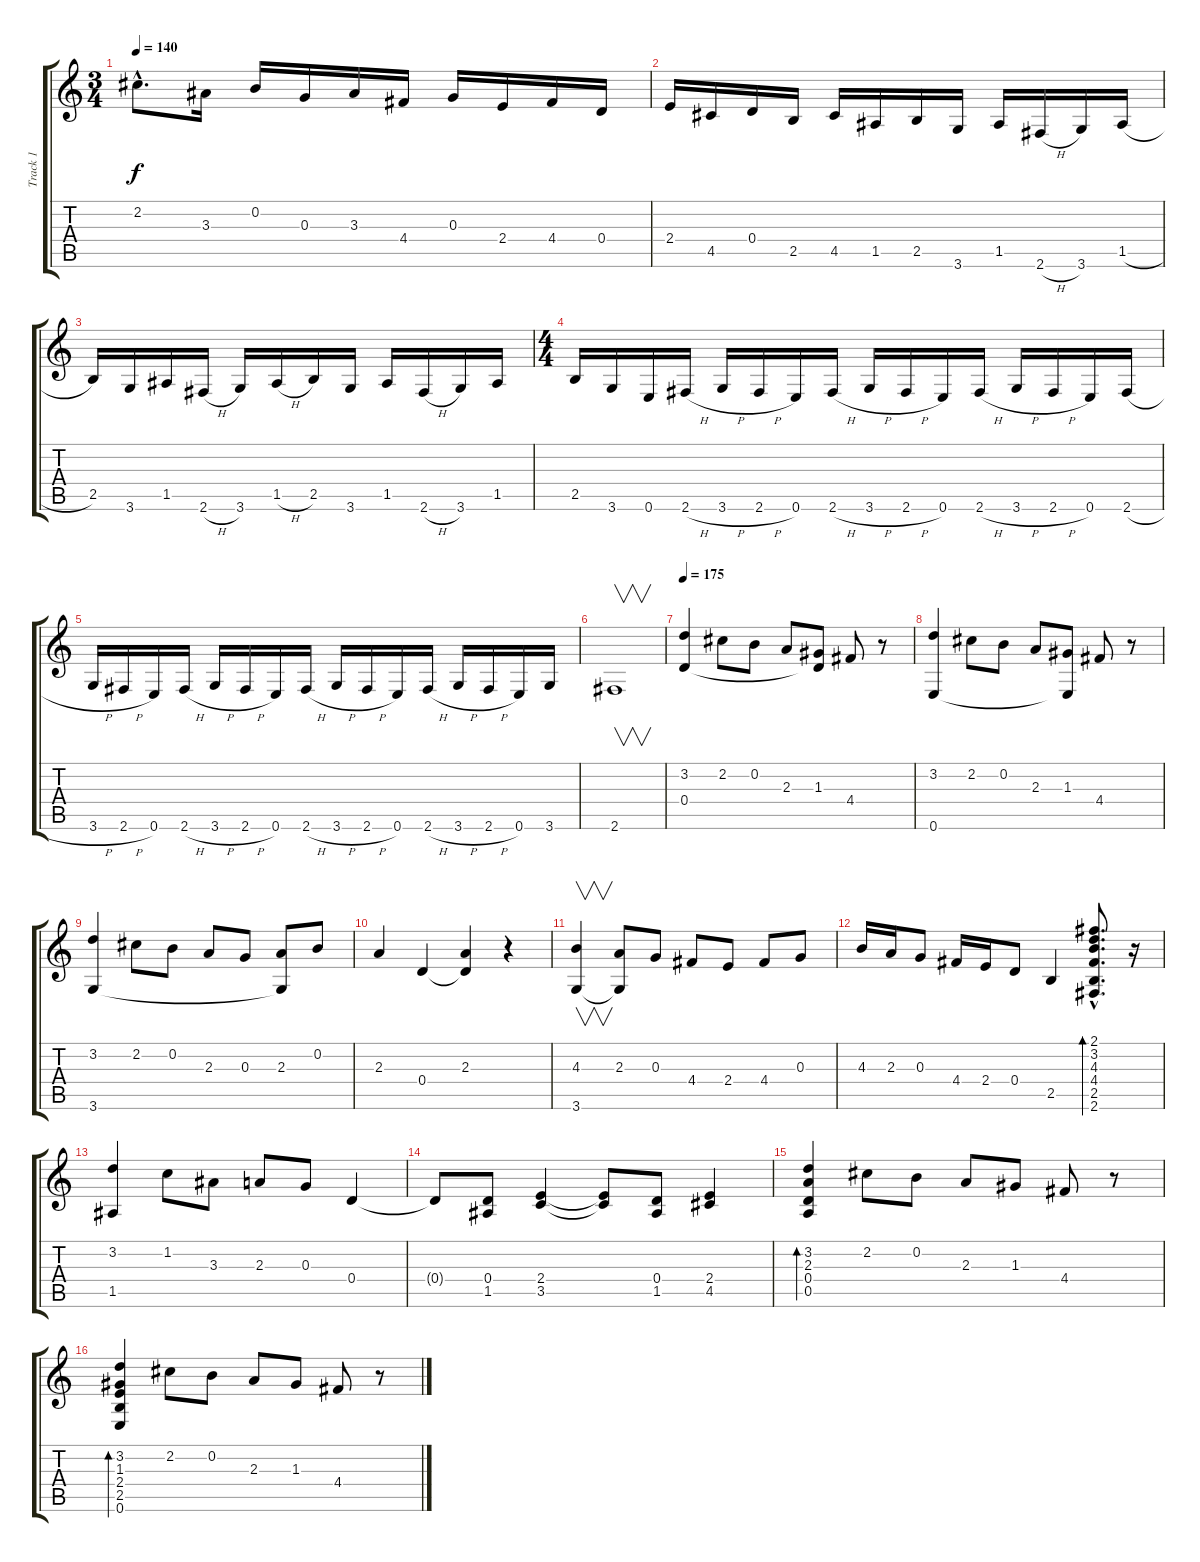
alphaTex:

\track ("Track 1" "Track 1") {instrument acousticguitarnylon}
\staff {score tabs}
\tuning (E4 B3 G3 D3 A2 E2) {hide}
\ts (3 4)
\tempo 140
\clef g2
\ks c
2.2{hac}.8{d dy f} 3.3.16 0.2.16 0.3.16 3.3.16 4.4.16 0.3.16 2.4.16 4.4.16 0.4.16 |
2.4.16 4.5.16 0.4.16 2.5.16 4.5.16 1.5.16 2.5.16 3.6.16 1.5.16 2.6{h}.16 3.6.16 1.5{h}.16 |
2.5.16 3.6.16 1.5.16 2.6{h}.16 3.6.16 1.5{h}.16 2.5.16 3.6.16 1.5.16 2.6{h}.16 3.6.16 1.5.16 |
\ts (4 4)
2.5.16 3.6.16 0.6.16 2.6{h}.16 3.6{h}.16 2.6{h}.16 0.6.16 2.6{h}.16 3.6{h}.16 2.6{h}.16 0.6.16 2.6{h}.16 3.6{h}.16 2.6{h}.16 0.6.16 2.6{h}.16 |
3.6{h}.16 2.6{h}.16 0.6.16 2.6{h}.16 3.6{h}.16 2.6{h}.16 0.6.16 2.6{h}.16 3.6{h}.16 2.6{h}.16 0.6.16 2.6{h}.16 3.6{h}.16 2.6{h}.16 0.6.16 3.6.16 |
2.6.1{v} |
\tempo 175
(3.2 0.4).4 2.2.8 0.2.8 2.3.8 (1.3 0.4{t}).8 4.4.8 r.8 |
(3.2 0.6).4 2.2.8 0.2.8 2.3.8 (1.3 0.6{t}).8 4.4.8 r.8 |
(3.2 3.6).4 2.2.8 0.2.8 2.3.8 0.3.8 (2.3 3.6{t}).8 0.2.8 |
2.3.4 0.4.4 (2.3 0.4{t}).4 r.4 |
(4.3 3.6).4{v} (2.3 3.6{t}).8 0.3.8 4.4.8 2.4.8 4.4.8 0.3.8 |
4.3.16 2.3.16 0.3.8 4.4.16 2.4.16 0.4.8 2.5.4 (2.1{hac} 3.2{hac} 4.3{hac} 4.4{hac} 2.5{hac} 2.6{hac}).8{d bd 240} r.16 |
(3.2 1.5).4 1.2.8 3.3.8 2.3.8 0.3.8 0.4.4 |
0.4{t}.8 (0.4 1.5).8 (2.4 3.5).4 (2.4{t} 3.5{t}).8 (0.4 1.5).8 (2.4 4.5).4 |
(3.2 2.3 0.4 0.5).4{bd 240} 2.2.8 0.2.8 2.3.8 1.3.8 4.4.8 r.8 |
(3.2 1.3 2.4 2.5 0.6).4{bd 240} 2.2.8 0.2.8 2.3.8 1.3.8 4.4.8 r.8
